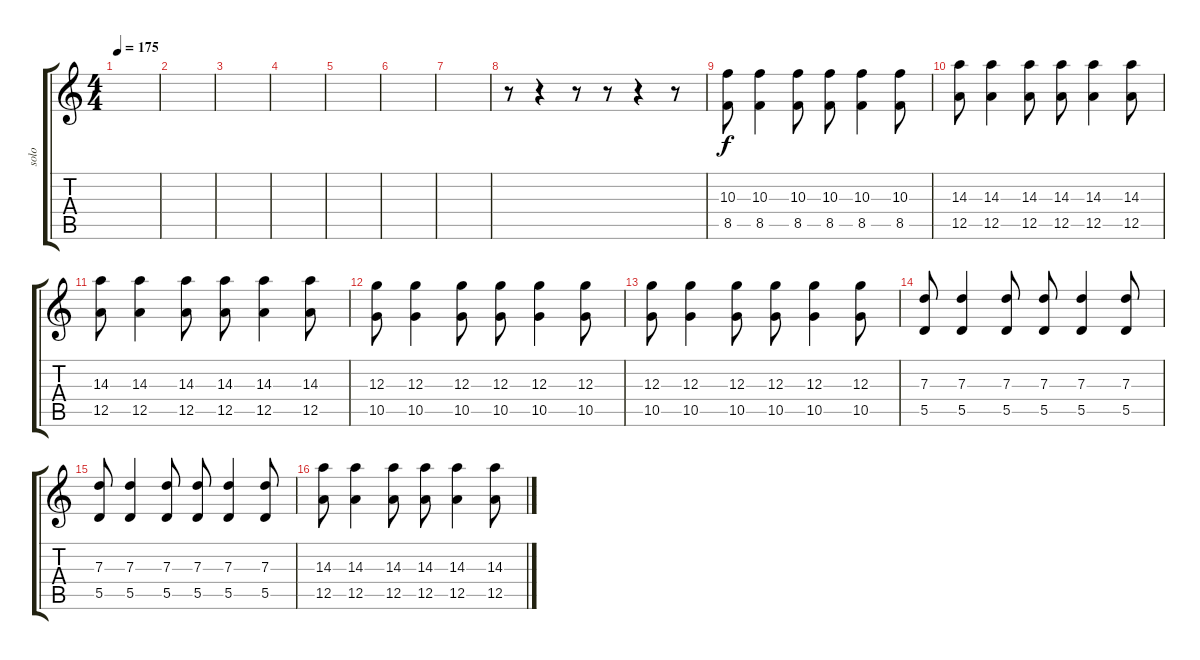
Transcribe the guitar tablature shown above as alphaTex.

\track ("solo" "solo") {instrument distortionguitar}
\staff {score tabs}
\tuning (E4 B3 G3 D3 A2 E2) {hide}
\ts (4 4)
\tempo 175
\clef g2
\ks c
|
|
|
\section ("" "")
|
|
|
|
r.8 r.4 r.8 r.8 r.4 r.8 |
(10.3 8.5).8 (10.3 8.5).4 (10.3 8.5).8 (10.3 8.5).8 (10.3 8.5).4 (10.3 8.5).8 |
(14.3 12.5).8 (14.3 12.5).4 (14.3 12.5).8 (14.3 12.5).8 (14.3 12.5).4 (14.3 12.5).8 |
(14.3 12.5).8 (14.3 12.5).4 (14.3 12.5).8 (14.3 12.5).8 (14.3 12.5).4 (14.3 12.5).8 |
(12.3 10.5).8 (12.3 10.5).4 (12.3 10.5).8 (12.3 10.5).8 (12.3 10.5).4 (12.3 10.5).8 |
(12.3 10.5).8 (12.3 10.5).4 (12.3 10.5).8 (12.3 10.5).8 (12.3 10.5).4 (12.3 10.5).8 |
(7.3 5.5).8 (7.3 5.5).4 (7.3 5.5).8 (7.3 5.5).8 (7.3 5.5).4 (7.3 5.5).8 |
(7.3 5.5).8 (7.3 5.5).4 (7.3 5.5).8 (7.3 5.5).8 (7.3 5.5).4 (7.3 5.5).8 |
(14.3 12.5).8 (14.3 12.5).4 (14.3 12.5).8 (14.3 12.5).8 (14.3 12.5).4 (14.3 12.5).8
